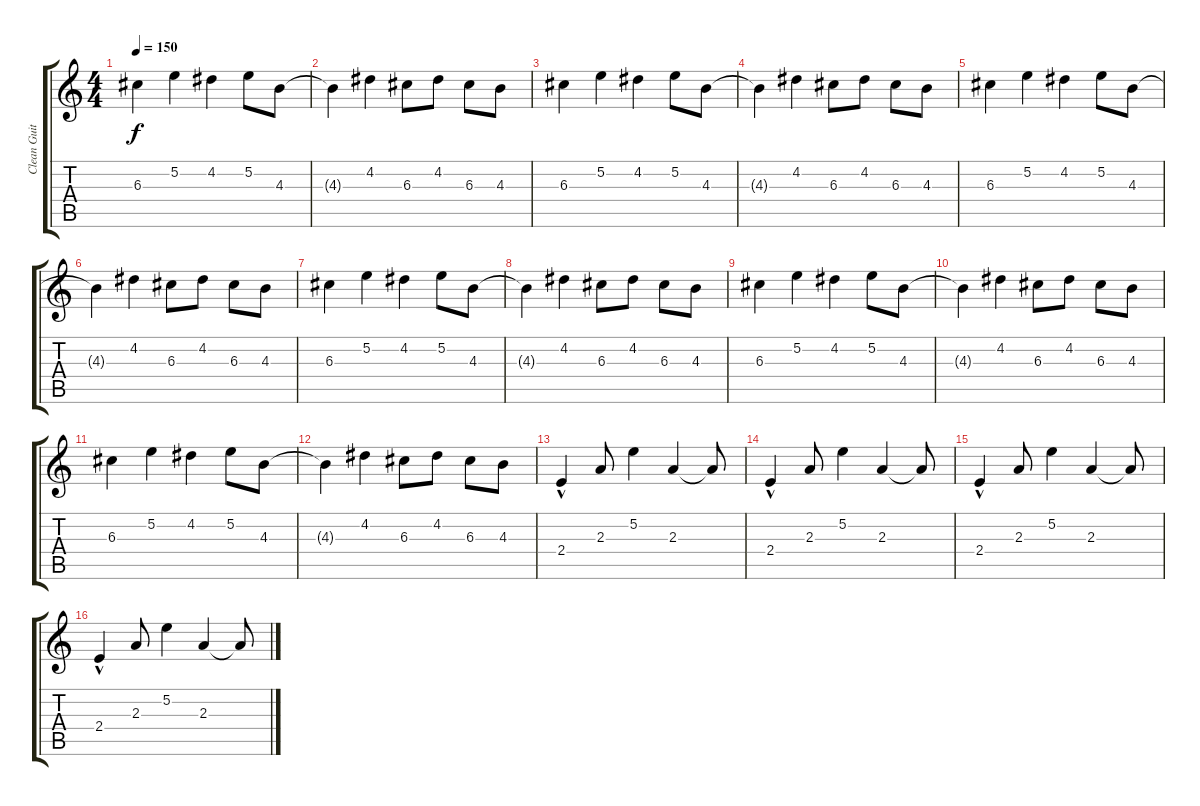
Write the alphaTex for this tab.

\track ("Clean Guitar" "Clean Guit") {instrument electricguitarclean}
\staff {score tabs}
\tuning (E4 B3 G3 D3 A2 E2) {hide}
\ts (4 4)
\tempo 150
\clef g2
\ks c
6.3.4{dy f} 5.2.4 4.2.4 5.2.8 4.3.8 |
4.3{t}.4 4.2.4 6.3.8 4.2.8 6.3.8 4.3.8 |
6.3.4 5.2.4 4.2.4 5.2.8 4.3.8 |
4.3{t}.4 4.2.4 6.3.8 4.2.8 6.3.8 4.3.8 |
6.3.4 5.2.4 4.2.4 5.2.8 4.3.8 |
4.3{t}.4 4.2.4 6.3.8 4.2.8 6.3.8 4.3.8 |
6.3.4 5.2.4 4.2.4 5.2.8 4.3.8 |
4.3{t}.4 4.2.4 6.3.8 4.2.8 6.3.8 4.3.8 |
6.3.4 5.2.4 4.2.4 5.2.8 4.3.8 |
4.3{t}.4 4.2.4 6.3.8 4.2.8 6.3.8 4.3.8 |
6.3.4 5.2.4 4.2.4 5.2.8 4.3.8 |
4.3{t}.4 4.2.4 6.3.8 4.2.8 6.3.8 4.3.8 |
2.4{hac}.4 2.3.8 5.2.4 2.3.4 2.3{t}.8 |
2.4{hac}.4 2.3.8 5.2.4 2.3.4 2.3{t}.8 |
2.4{hac}.4 2.3.8 5.2.4 2.3.4 2.3{t}.8 |
2.4{hac}.4 2.3.8 5.2.4 2.3.4 2.3{t}.8
